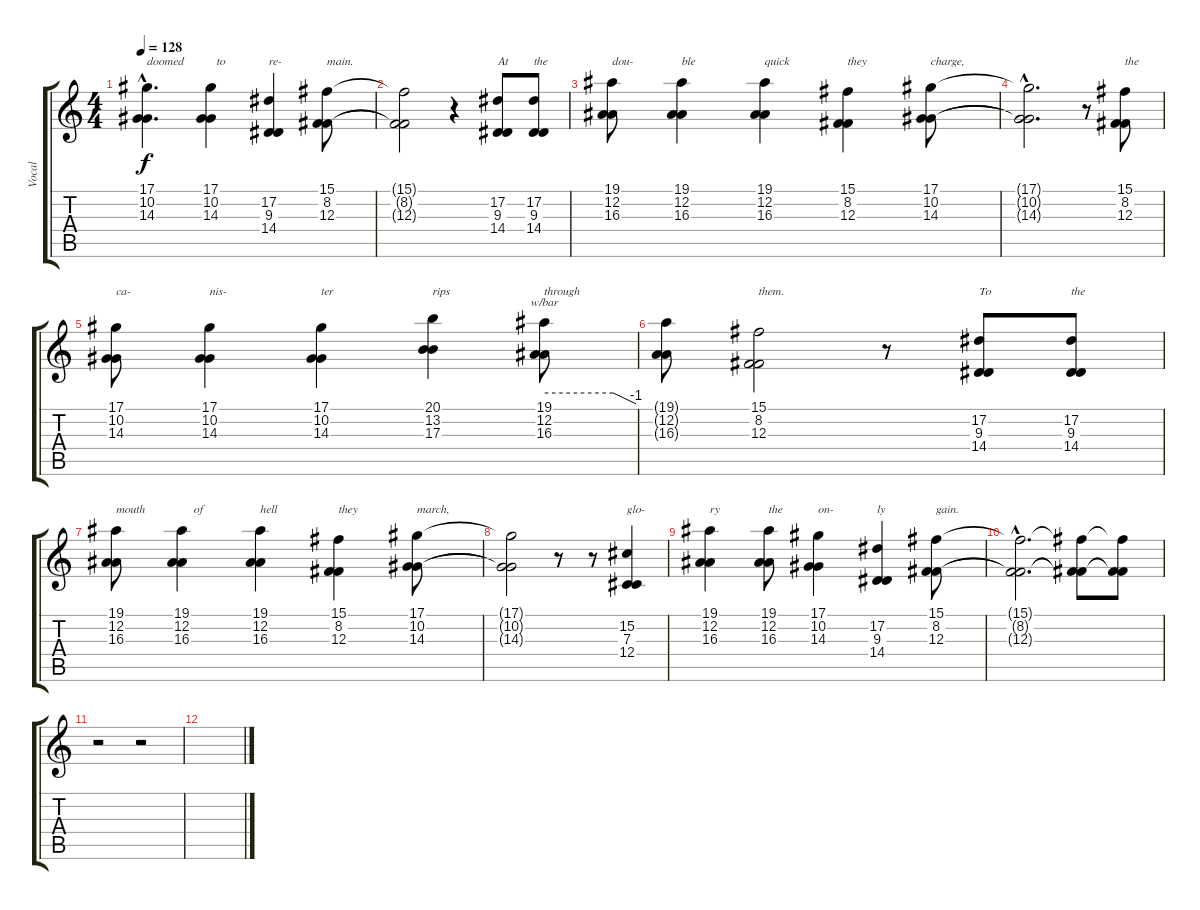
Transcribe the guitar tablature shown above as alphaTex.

\track ("Vocal" "Vocal") {instrument violin}
\staff {score tabs}
\tuning (Eb4 Bb3 Gb3 Db3 Ab2 Eb2) {hide}
\ts (4 4)
\tempo 128
\clef g2
\ks c
(17.1{hac} 10.2{hac} 14.3{hac}).4{d txt "doomed" dy f} (17.1 10.2 14.3).4{txt "  to"} (17.2 9.3 14.4).4{txt "re-"} (15.1 8.2 12.3).8{txt "main."} |
(15.1{t} 8.2{t} 12.3{t}).2 r.4 (17.2 9.3 14.4).8{txt "At"} (17.2 9.3 14.4).8{txt "the"} |
(19.1 12.2 16.3).8{txt "dou-"} (19.1 12.2 16.3).4{txt "ble"} (19.1 12.2 16.3).4{txt "quick"} (15.1 8.2 12.3).4{txt "they"} (17.1 10.2 14.3).8{txt "charge,"} |
(17.1{hac t} 10.2{hac t} 14.3{hac t}).2{d} r.8 (15.1 8.2 12.3).8{txt "the"} |
(17.1 10.2 14.3).8{txt "ca-"} (17.1 10.2 14.3).4{txt "nis-"} (17.1 10.2 14.3).4{txt "ter"} (20.1 13.2 17.3).4{txt "rips"} (19.1 12.2 16.3).8{tbe (custom default 0 0 45 0 60 -4) txt "through"} |
(19.1{t} 12.2{t} 16.3{t}).8 (15.1 8.2 12.3).2{txt "them."} r.8 (17.2 9.3 14.4).8{txt "To"} (17.2 9.3 14.4).8{txt "the"} |
(19.1 12.2 16.3).8{txt "mouth"} (19.1 12.2 16.3).4{txt "    of"} (19.1 12.2 16.3).4{txt "hell"} (15.1 8.2 12.3).4{txt "they"} (17.1 10.2 14.3).8{txt "march,"} |
(17.1{t} 10.2{t} 14.3{t}).2 r.8 r.8 (15.2 7.3 12.4).4{txt "glo-"} |
(19.1 12.2 16.3).4{txt "ry"} (19.1 12.2 16.3).8{txt "the"} (17.1 10.2 14.3).4{txt "on-"} (17.2 9.3 14.4).4{txt "ly"} (15.1 8.2 12.3).8{txt "gain."} |
(15.1{hac t} 8.2{hac t} 12.3{hac t}).2{d} (15.1{t} 8.2{t} 12.3{t}).8 (15.1{t} 8.2{t} 12.3{t}).8 |
r.2 r.2 |
\section ("" "")
